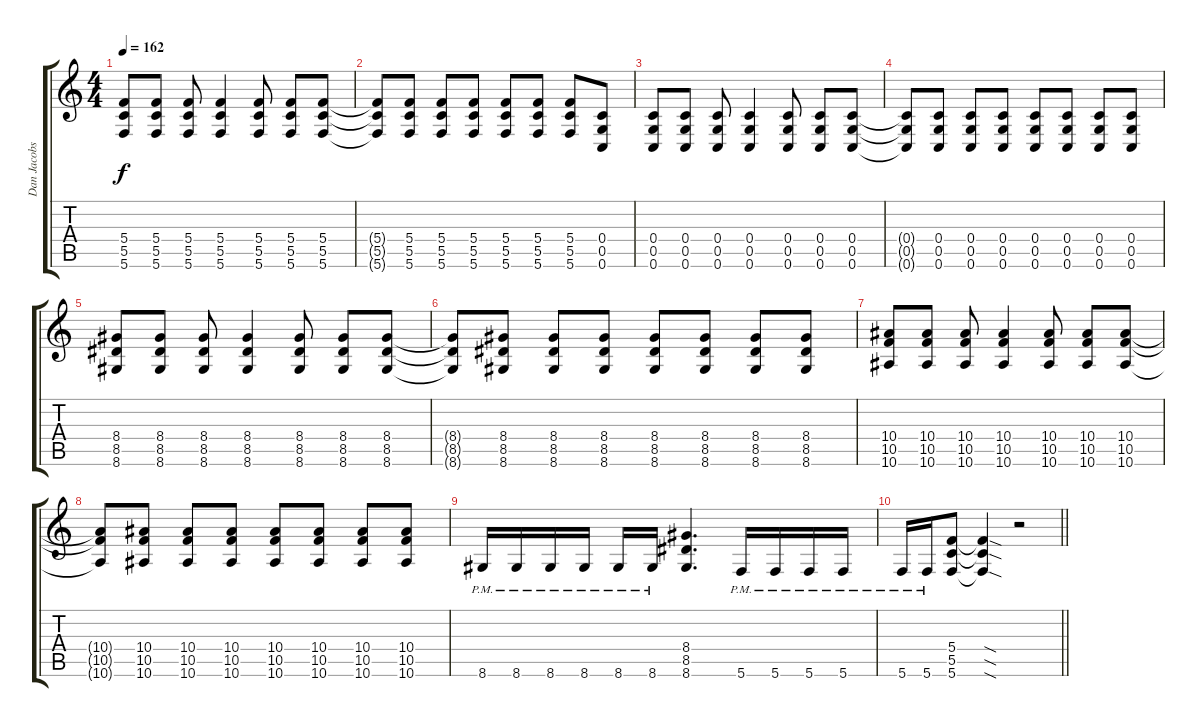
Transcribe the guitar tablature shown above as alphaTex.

\track ("Dan Jacobs" "Dan Jacobs") {instrument distortionguitar}
\staff {score tabs}
\tuning (D4 A3 F3 C3 G2 C2) {hide}
\ts (4 4)
\tempo 162
\clef g2
\ks c
(5.4 5.5 5.6).8{dy f} (5.4 5.5 5.6).8 (5.4 5.5 5.6).8 (5.4 5.5 5.6).4 (5.4 5.5 5.6).8 (5.4 5.5 5.6).8 (5.4 5.5 5.6).8 |
(5.4{t} 5.5{t} 5.6{t}).8 (5.4 5.5 5.6).8 (5.4 5.5 5.6).8 (5.4 5.5 5.6).8 (5.4 5.5 5.6).8 (5.4 5.5 5.6).8 (5.4 5.5 5.6).8 (0.4 0.5 0.6).8 |
(0.4 0.5 0.6).8 (0.4 0.5 0.6).8 (0.4 0.5 0.6).8 (0.4 0.5 0.6).4 (0.4 0.5 0.6).8 (0.4 0.5 0.6).8 (0.4 0.5 0.6).8 |
(0.4{t} 0.5{t} 0.6{t}).8 (0.4 0.5 0.6).8 (0.4 0.5 0.6).8 (0.4 0.5 0.6).8 (0.4 0.5 0.6).8 (0.4 0.5 0.6).8 (0.4 0.5 0.6).8 (0.4 0.5 0.6).8 |
(8.4 8.5 8.6).8 (8.4 8.5 8.6).8 (8.4 8.5 8.6).8 (8.4 8.5 8.6).4 (8.4 8.5 8.6).8 (8.4 8.5 8.6).8 (8.4 8.5 8.6).8 |
(8.4{t} 8.5{t} 8.6{t}).8 (8.4 8.5 8.6).8 (8.4 8.5 8.6).8 (8.4 8.5 8.6).8 (8.4 8.5 8.6).8 (8.4 8.5 8.6).8 (8.4 8.5 8.6).8 (8.4 8.5 8.6).8 |
(10.4 10.5 10.6).8 (10.4 10.5 10.6).8 (10.4 10.5 10.6).8 (10.4 10.5 10.6).4 (10.4 10.5 10.6).8 (10.4 10.5 10.6).8 (10.4 10.5 10.6).8 |
(10.4{t} 10.5{t} 10.6{t}).8 (10.4 10.5 10.6).8 (10.4 10.5 10.6).8 (10.4 10.5 10.6).8 (10.4 10.5 10.6).8 (10.4 10.5 10.6).8 (10.4 10.5 10.6).8 (10.4 10.5 10.6).8 |
8.6{pm}.16 8.6{pm}.16 8.6{pm}.16 8.6{pm}.16 8.6{pm}.16 8.6{pm}.16 (8.4 8.5 8.6).4{d} 5.6{pm}.16 5.6{pm}.16 5.6{pm}.16 5.6{pm}.16 |
\barLineRight lightlight
5.6{pm}.16 5.6{pm}.16 (5.4 5.5 5.6).8 (5.4{sod t} 5.5{sod t} 5.6{sod t}).4 r.2
